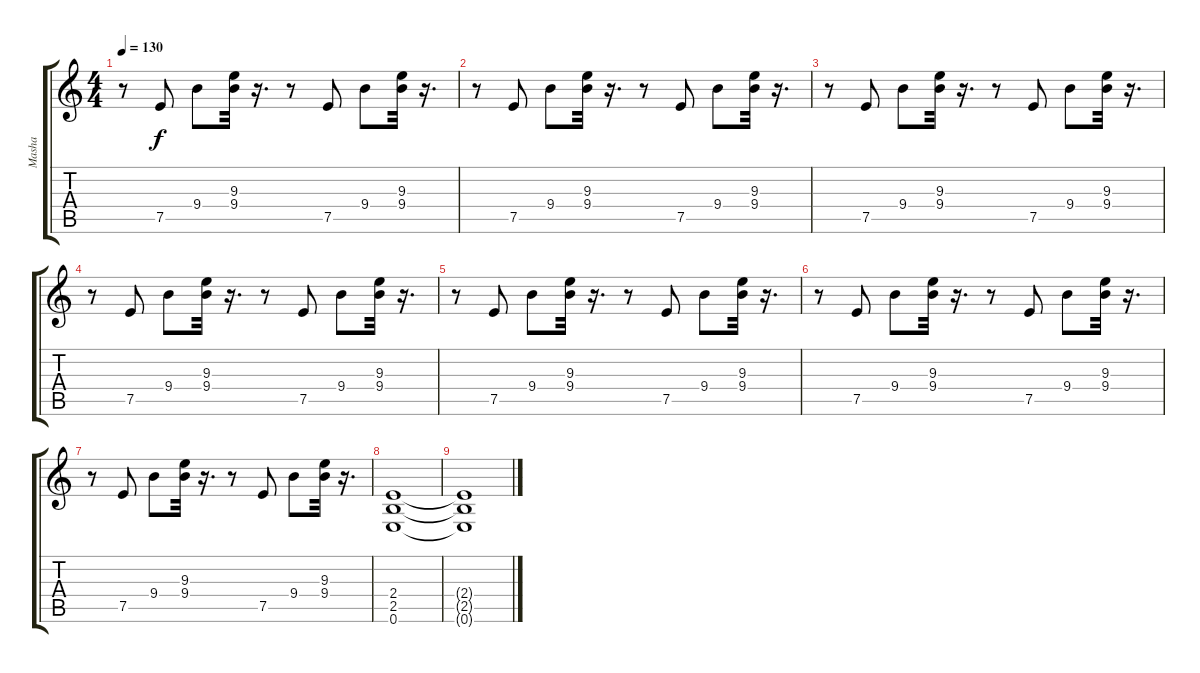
\track ("Masha" "Masha") {instrument overdrivenguitar}
\staff {score tabs}
\tuning (E4 B3 G3 D3 A2 E2) {hide}
\ts (4 4)
\tempo 130
\clef g2
\ks c
r.8{dy f} 7.5.8 9.4.8 (9.3 9.4).32 r.16{d} r.8 7.5.8 9.4.8 (9.3 9.4).32 r.16{d} |
r.8 7.5.8 9.4.8 (9.3 9.4).32 r.16{d} r.8 7.5.8 9.4.8 (9.3 9.4).32 r.16{d} |
r.8 7.5.8 9.4.8 (9.3 9.4).32 r.16{d} r.8 7.5.8 9.4.8 (9.3 9.4).32 r.16{d} |
r.8 7.5.8 9.4.8 (9.3 9.4).32 r.16{d} r.8 7.5.8 9.4.8 (9.3 9.4).32 r.16{d} |
r.8 7.5.8 9.4.8 (9.3 9.4).32 r.16{d} r.8 7.5.8 9.4.8 (9.3 9.4).32 r.16{d} |
r.8 7.5.8 9.4.8 (9.3 9.4).32 r.16{d} r.8 7.5.8 9.4.8 (9.3 9.4).32 r.16{d} |
r.8 7.5.8 9.4.8 (9.3 9.4).32 r.16{d} r.8 7.5.8 9.4.8 (9.3 9.4).32 r.16{d} |
(2.4 2.5 0.6).1 |
(2.4{t} 2.5{t} 0.6{t}).1
